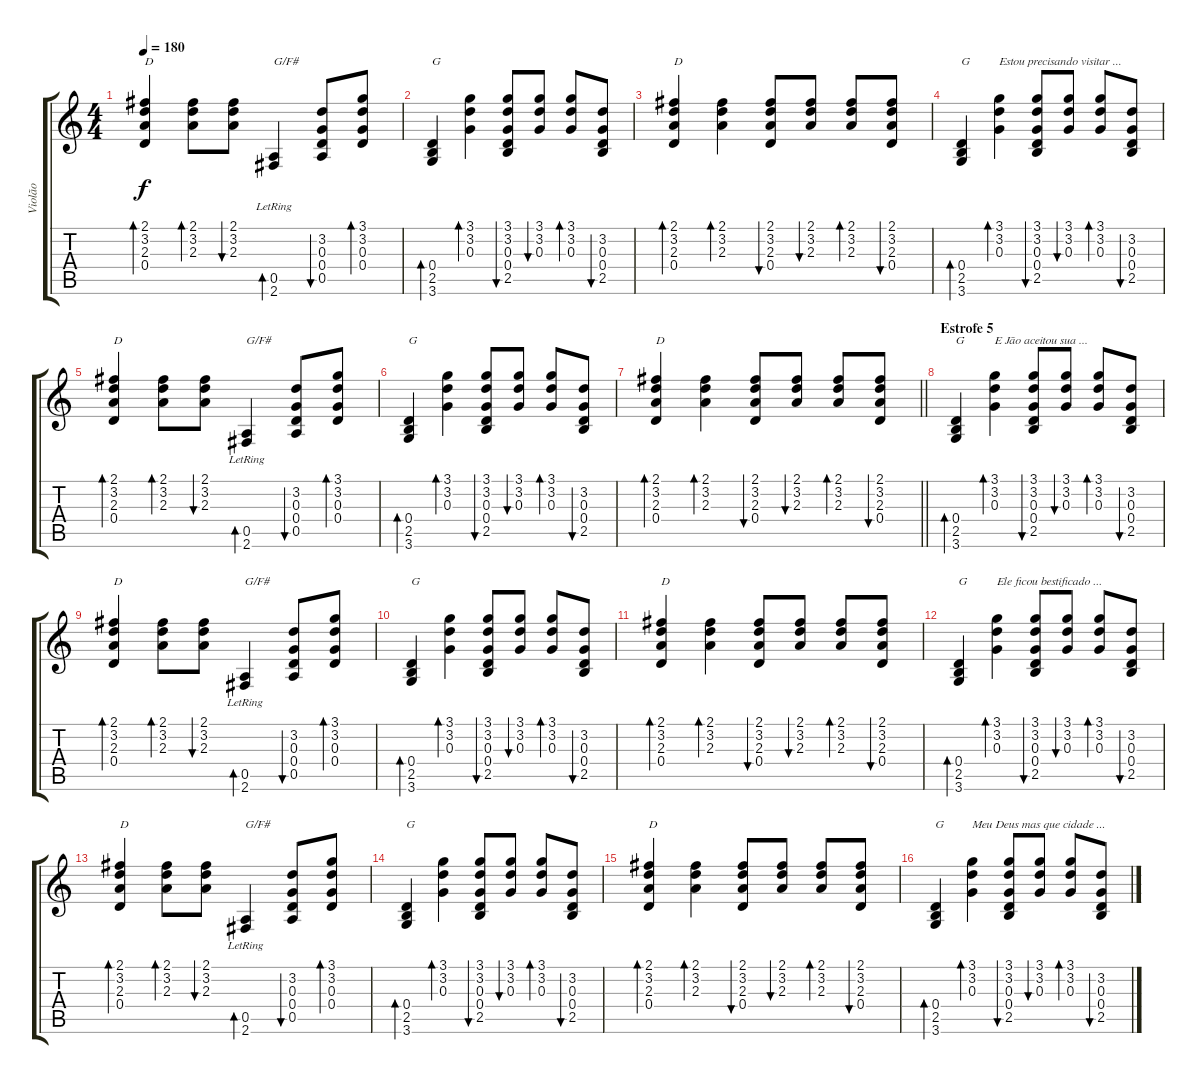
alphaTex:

\track ("Violão" "Violão") {instrument acousticguitarsteel}
\staff {score tabs}
\tuning (E4 B3 G3 D3 A2 E2) {hide}
\ts (4 4)
\tempo 180
\clef g2
\ks c
(2.1 3.2 2.3 0.4).4{bd 60 txt "D" dy f} (2.1 3.2 2.3).8{bd 60} (2.1 3.2 2.3).8{bu 60} (0.5 2.6{lr}).4{bd 60 txt "G/F#"} (3.2 0.3 0.4 0.5).8{bu 60} (3.1 3.2 0.3 0.4).8{bd 60} |
(0.4 2.5 3.6).4{bd 60 txt "G"} (3.1 3.2 0.3).4{bd 60} (3.1 3.2 0.3 0.4 2.5).8{bu 60} (3.1 3.2 0.3).8{bu 60} (3.1 3.2 0.3).8{bd 60} (3.2 0.3 0.4 2.5).8{bu 60} |
(2.1 3.2 2.3 0.4).4{bd 60 txt "D"} (2.1 3.2 2.3).4{bd 60} (2.1 3.2 2.3 0.4).8{bu 60} (2.1 3.2 2.3).8{bu 60} (2.1 3.2 2.3).8{bd 60} (2.1 3.2 2.3 0.4).8{bu 60} |
(0.4 2.5 3.6).4{bd 60 txt "G"} (3.1 3.2 0.3).4{bd 60 txt "Estou precisando visitar ..."} (3.1 3.2 0.3 0.4 2.5).8{bu 60} (3.1 3.2 0.3).8{bu 60} (3.1 3.2 0.3).8{bd 60} (3.2 0.3 0.4 2.5).8{bu 60} |
(2.1 3.2 2.3 0.4).4{bd 60 txt "D"} (2.1 3.2 2.3).8{bd 60} (2.1 3.2 2.3).8{bu 60} (0.5 2.6{lr}).4{bd 60 txt "G/F#"} (3.2 0.3 0.4 0.5).8{bu 60} (3.1 3.2 0.3 0.4).8{bd 60} |
(0.4 2.5 3.6).4{bd 60 txt "G"} (3.1 3.2 0.3).4{bd 60} (3.1 3.2 0.3 0.4 2.5).8{bu 60} (3.1 3.2 0.3).8{bu 60} (3.1 3.2 0.3).8{bd 60} (3.2 0.3 0.4 2.5).8{bu 60} |
\barLineRight lightlight
(2.1 3.2 2.3 0.4).4{bd 60 txt "D"} (2.1 3.2 2.3).4{bd 60} (2.1 3.2 2.3 0.4).8{bu 60} (2.1 3.2 2.3).8{bu 60} (2.1 3.2 2.3).8{bd 60} (2.1 3.2 2.3 0.4).8{bu 60} |
\section ("" "Estrofe 5")
(0.4 2.5 3.6).4{bd 60 txt "G"} (3.1 3.2 0.3).4{bd 60 txt "E Jão aceitou sua ..."} (3.1 3.2 0.3 0.4 2.5).8{bu 60} (3.1 3.2 0.3).8{bu 60} (3.1 3.2 0.3).8{bd 60} (3.2 0.3 0.4 2.5).8{bu 60} |
(2.1 3.2 2.3 0.4).4{bd 60 txt "D"} (2.1 3.2 2.3).8{bd 60} (2.1 3.2 2.3).8{bu 60} (0.5 2.6{lr}).4{bd 60 txt "G/F#"} (3.2 0.3 0.4 0.5).8{bu 60} (3.1 3.2 0.3 0.4).8{bd 60} |
(0.4 2.5 3.6).4{bd 60 txt "G"} (3.1 3.2 0.3).4{bd 60} (3.1 3.2 0.3 0.4 2.5).8{bu 60} (3.1 3.2 0.3).8{bu 60} (3.1 3.2 0.3).8{bd 60} (3.2 0.3 0.4 2.5).8{bu 60} |
(2.1 3.2 2.3 0.4).4{bd 60 txt "D"} (2.1 3.2 2.3).4{bd 60} (2.1 3.2 2.3 0.4).8{bu 60} (2.1 3.2 2.3).8{bu 60} (2.1 3.2 2.3).8{bd 60} (2.1 3.2 2.3 0.4).8{bu 60} |
(0.4 2.5 3.6).4{bd 60 txt "G"} (3.1 3.2 0.3).4{bd 60 txt "Ele ficou bestificado ..."} (3.1 3.2 0.3 0.4 2.5).8{bu 60} (3.1 3.2 0.3).8{bu 60} (3.1 3.2 0.3).8{bd 60} (3.2 0.3 0.4 2.5).8{bu 60} |
(2.1 3.2 2.3 0.4).4{bd 60 txt "D"} (2.1 3.2 2.3).8{bd 60} (2.1 3.2 2.3).8{bu 60} (0.5 2.6{lr}).4{bd 60 txt "G/F#"} (3.2 0.3 0.4 0.5).8{bu 60} (3.1 3.2 0.3 0.4).8{bd 60} |
(0.4 2.5 3.6).4{bd 60 txt "G"} (3.1 3.2 0.3).4{bd 60} (3.1 3.2 0.3 0.4 2.5).8{bu 60} (3.1 3.2 0.3).8{bu 60} (3.1 3.2 0.3).8{bd 60} (3.2 0.3 0.4 2.5).8{bu 60} |
(2.1 3.2 2.3 0.4).4{bd 60 txt "D"} (2.1 3.2 2.3).4{bd 60} (2.1 3.2 2.3 0.4).8{bu 60} (2.1 3.2 2.3).8{bu 60} (2.1 3.2 2.3).8{bd 60} (2.1 3.2 2.3 0.4).8{bu 60} |
(0.4 2.5 3.6).4{bd 60 txt "G"} (3.1 3.2 0.3).4{bd 60 txt "Meu Deus mas que cidade ..."} (3.1 3.2 0.3 0.4 2.5).8{bu 60} (3.1 3.2 0.3).8{bu 60} (3.1 3.2 0.3).8{bd 60} (3.2 0.3 0.4 2.5).8{bu 60}
